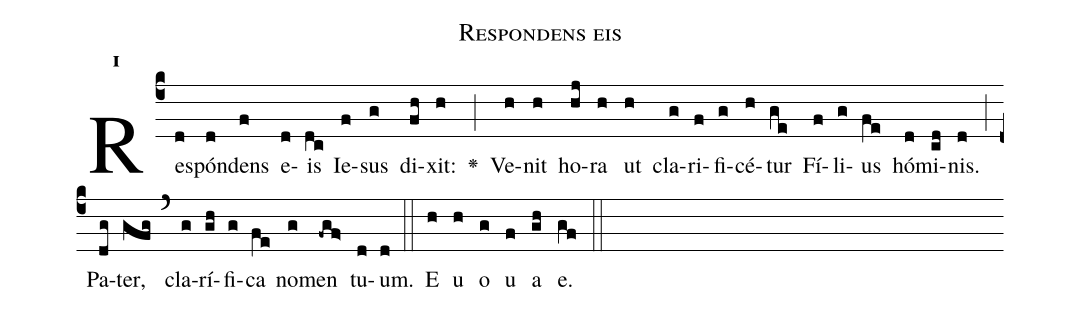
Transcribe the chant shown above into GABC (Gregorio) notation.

name:Respondens eis;
office-part:Antiphona;
mode:1;
%%
initial-style: 1;
name: Respondens eis
book: Antiphonae & Responsoria/Tomus II, p. 90;
occasion: Hebdomada V Quadragesimae Dominica;
office-part: Laudes Ant E;
user-notes: ;
commentary: ;
annotation: 1f;
centering-scheme: english;
fontsize: 12;
font: OFLSortsMillGoudy;
height: 11;
width: 4.5;
%%
(c4)Re(d)spón(d)dens(f) e(d)is(dc) Ie(f)sus(g) di(fh)xit:(h) <v>\greheightstar</v>(;) Ve(h)nit(h) ho(hj)ra(h) ut(h) cla(g)ri(f)fi(g)cé(h)tur(ge) Fí(f)li(g)us(fe) hó(d)mi(cd)nis.(d) (;) Pa(dg)ter,(gfg) (`) cla(g)rí(gh)fi(g)ca(fe) no(g)men(-fgf>) tu(d)um.(d) (::)
E(h) u(h) o(g) u(f) a(gh) e.(gf) (::)
